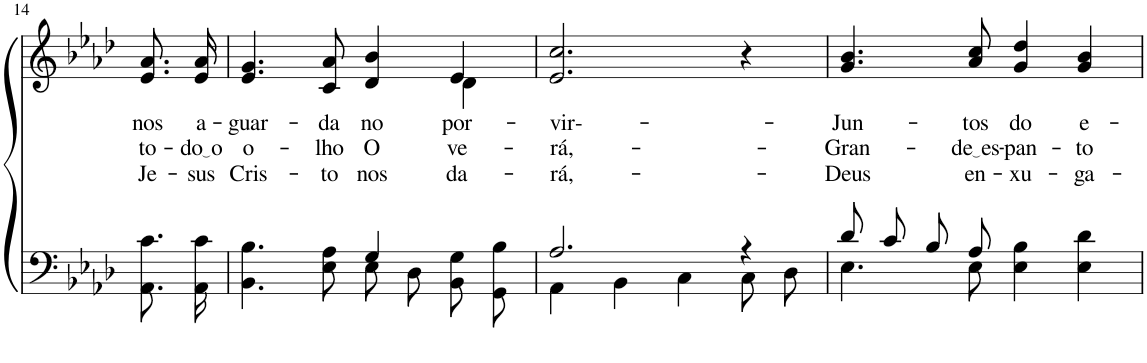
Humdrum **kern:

**kern	**kern	**text	**text	**text
*part2	*part1	*part1	*part1	*part1
*staff2	*staff1	*staff1	*staff1	*staff1
*I"Parte III e IV	*I"Parte I e II	*	*	*
!!LO:PB:g=z
*clefF4	*clefG2	*	*	*
*k[b-e-a-d-]	*k[b-e-a-d-]	*	*	*
*M4/4	*M4/4	*	*	*
=14	=14	=14	=14	=14
!	!	!LO:LY:b	!LO:LY:b	!LO:LY:b
8.AA-\ 8.c\L	8.e-/ 8.a-/L	nos	to-	Je-
!	!	!LO:LY:b	!LO:LY:b	!LO:LY:b
16AA-\ 16c\Jk	16e-/ 16a-/Jk	a-	do o	-sus
=15	=15	=15	=15	=15
*^	*	*	*	*
!	!	!	!LO:LY:b	!LO:LY:b	!LO:LY:b
*	*	*^	*	*	*
2ryy	4.BB-\ 4.B-\	4.e-/ 4.g/	2.ryy	-guar-	o-	Cris-
!	!	!	!	!LO:LY:b	!LO:LY:b	!LO:LY:b
.	8E-\ 8A-\	8c/ 8a-/	.	-da	-lho	-to
!	!	!	!	!LO:LY:b	!LO:LY:b	!LO:LY:b
4G/	8E-\L	4d-/ 4b-/	.	no	O	nos
.	8D-\J	.	.	.	.	.
!	!	!	!	!LO:LY:b	!LO:LY:b	!LO:LY:b
4ryy	8BB-\ 8G\L	4e-/	4d-\	por-	ve-	da-
.	8GG\ 8B-\J	.	.	.	.	.
*	*	*v	*v	*	*	*
=16	=16	=16	=16	=16	=16
!	!	!	!LO:LY:b	!LO:LY:b	!LO:LY:b
2.A-/	4AA-\	2.e-/ 2.cc/	-vir--	-rá,-	-rá,-
.	4BB-\	.	.	.	.
.	4C\	.	.	.	.
4r	8C\L	4r	.	.	.
.	8D-\J	.	.	.	.
=17	=17	=17	=17	=17	=17
!	!	!	!LO:LY:b	!LO:LY:b	!LO:LY:b
8d-/L	4.E-\	4.g/ 4.b-/	-Jun-	-Gran-	-Deus
8c/J	.	.	.	.	.
8B-/L	.	.	.	.	.
!	!	!	!LO:LY:b	!LO:LY:b	!LO:LY:b
8A-/J	8E-\	8a-/ 8cc/	-tos	de es	en-
!	!	!	!LO:LY:b	!LO:LY:b	!LO:LY:b
2ryy	4E-\ 4B-\	4g/ 4dd-/	do	-pan-	-xu-
!	!	!	!LO:LY:b	!LO:LY:b	!LO:LY:b
.	4E-\ 4d-\	4g/ 4b-/	e-	-to	-ga-
*v	*v	*	*	*	*
=	=	=	=	=
*-	*-	*-	*-	*-
